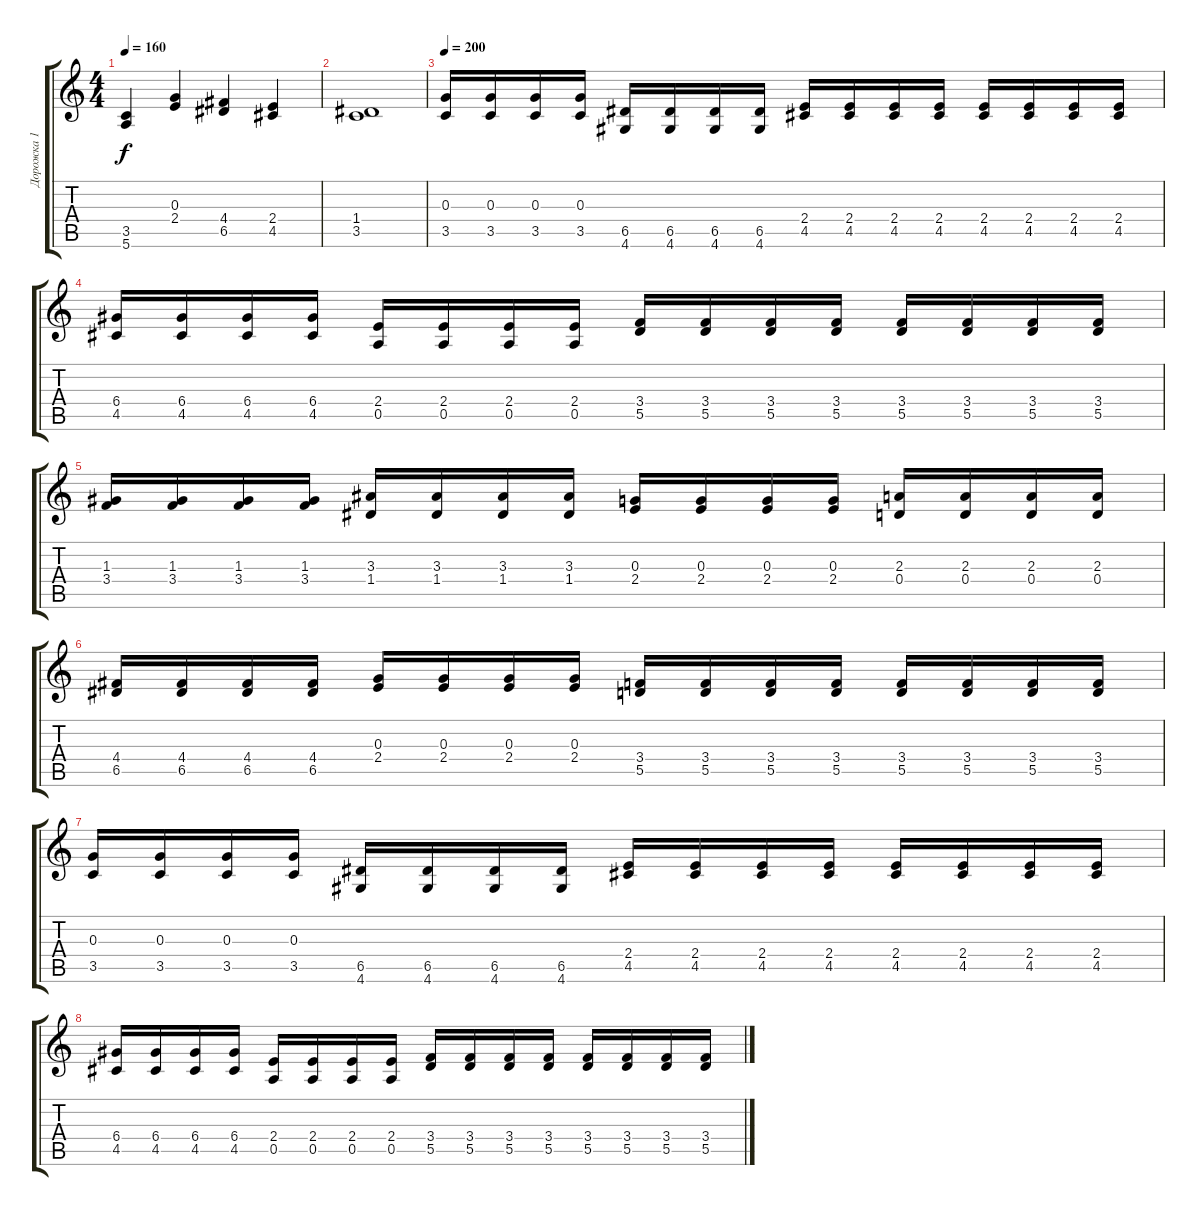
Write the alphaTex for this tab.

\track ("Дорожка 1" "Дорожка 1") {instrument distortionguitar}
\staff {score tabs}
\tuning (E4 B3 G3 D3 A2 E2) {hide}
\ts (4 4)
\tempo 160
\clef g2
\ks c
(3.5 5.6).4{dy f} (0.3 2.4).4 (4.4 6.5).4 (2.4 4.5).4 |
(1.4 3.5).1 |
\tempo 200
(0.3 3.5).16 (0.3 3.5).16 (0.3 3.5).16 (0.3 3.5).16 (6.5 4.6).16 (6.5 4.6).16 (6.5 4.6).16 (6.5 4.6).16 (2.4 4.5).16 (2.4 4.5).16 (2.4 4.5).16 (2.4 4.5).16 (2.4 4.5).16 (2.4 4.5).16 (2.4 4.5).16 (2.4 4.5).16 |
(6.4 4.5).16 (6.4 4.5).16 (6.4 4.5).16 (6.4 4.5).16 (2.4 0.5).16 (2.4 0.5).16 (2.4 0.5).16 (2.4 0.5).16 (3.4 5.5).16 (3.4 5.5).16 (3.4 5.5).16 (3.4 5.5).16 (3.4 5.5).16 (3.4 5.5).16 (3.4 5.5).16 (3.4 5.5).16 |
(1.3 3.4).16 (1.3 3.4).16 (1.3 3.4).16 (1.3 3.4).16 (3.3 1.4).16 (3.3 1.4).16 (3.3 1.4).16 (3.3 1.4).16 (0.3 2.4).16 (0.3 2.4).16 (0.3 2.4).16 (0.3 2.4).16 (2.3 0.4).16 (2.3 0.4).16 (2.3 0.4).16 (2.3 0.4).16 |
(4.4 6.5).16 (4.4 6.5).16 (4.4 6.5).16 (4.4 6.5).16 (0.3 2.4).16 (0.3 2.4).16 (0.3 2.4).16 (0.3 2.4).16 (3.4 5.5).16 (3.4 5.5).16 (3.4 5.5).16 (3.4 5.5).16 (3.4 5.5).16 (3.4 5.5).16 (3.4 5.5).16 (3.4 5.5).16 |
(0.3 3.5).16 (0.3 3.5).16 (0.3 3.5).16 (0.3 3.5).16 (6.5 4.6).16 (6.5 4.6).16 (6.5 4.6).16 (6.5 4.6).16 (2.4 4.5).16 (2.4 4.5).16 (2.4 4.5).16 (2.4 4.5).16 (2.4 4.5).16 (2.4 4.5).16 (2.4 4.5).16 (2.4 4.5).16 |
(6.4 4.5).16 (6.4 4.5).16 (6.4 4.5).16 (6.4 4.5).16 (2.4 0.5).16 (2.4 0.5).16 (2.4 0.5).16 (2.4 0.5).16 (3.4 5.5).16 (3.4 5.5).16 (3.4 5.5).16 (3.4 5.5).16 (3.4 5.5).16 (3.4 5.5).16 (3.4 5.5).16 (3.4 5.5).16
